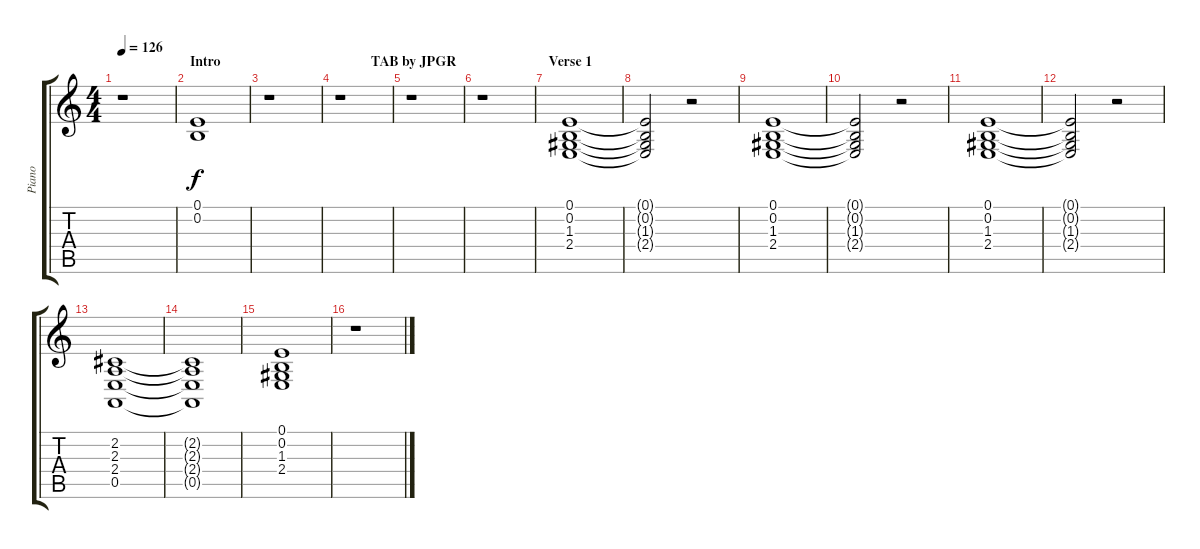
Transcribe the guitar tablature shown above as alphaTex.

\track ("Piano" "Piano") {instrument electricgrandpiano}
\staff {score tabs}
\tuning (E4 B3 G3 D3 A2 E2) {hide}
\ts (4 4)
\tempo 126
\clef g2
\ks c
r.1{dy f instrument electricgrandpiano} |
\section ("" "Intro                                           TAB by JPGR")
(0.1 0.2).1 |
r.1 |
r.1 |
r.1 |
r.1 |
\section ("" "Verse 1")
(0.1 0.2 1.3 2.4).1 |
(0.1{t} 0.2{t} 1.3{t} 2.4{t}).2 r.2 |
(0.1 0.2 1.3 2.4).1 |
(0.1{t} 0.2{t} 1.3{t} 2.4{t}).2 r.2 |
(0.1 0.2 1.3 2.4).1 |
(0.1{t} 0.2{t} 1.3{t} 2.4{t}).2 r.2 |
(2.2 2.3 2.4 0.5).1 |
(2.2{t} 2.3{t} 2.4{t} 0.5{t}).1 |
(0.1 0.2 1.3 2.4).1 |
r.1
